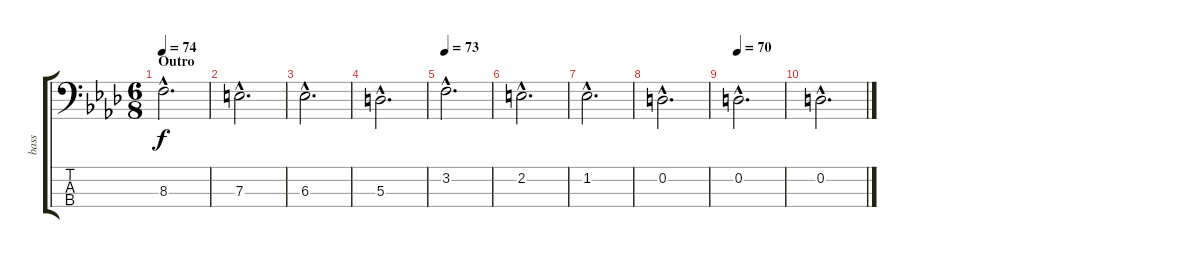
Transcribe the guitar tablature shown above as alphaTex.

\track ("bass" "bass") {instrument acousticbass}
\staff {score tabs}
\tuning (G2 D2 A1 E1) {hide}
\ts (6 8)
\section ("" "Outro")
\tempo 74
\clef f4
\ks ab
8.3{hac}.2{d dy f} |
7.3{hac}.2{d} |
6.3{hac}.2{d} |
5.3{hac}.2{d} |
\tempo 73
3.2{hac}.2{d} |
2.2{hac}.2{d} |
1.2{hac}.2{d} |
0.2{hac}.2{d} |
\tempo 70
0.2{hac}.2{d} |
0.2{hac}.2{d}
